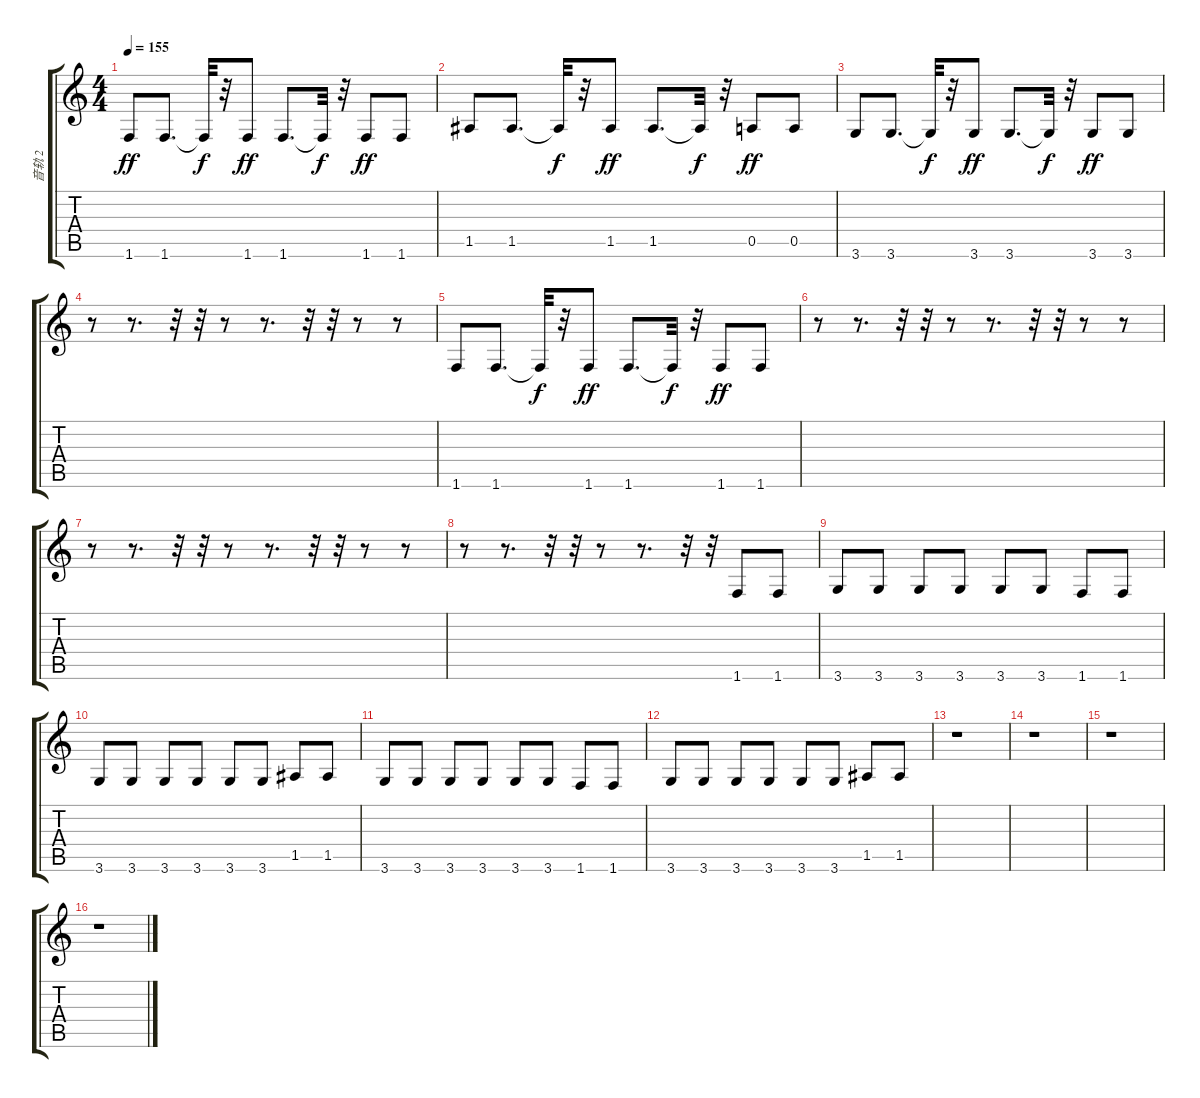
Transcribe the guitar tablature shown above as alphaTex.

\track ("音轨 2" "音轨 2") {instrument electricbassfinger}
\staff {score tabs}
\tuning (E4 B3 G3 D3 A2 E2) {hide}
\ts (4 4)
\tempo 155
\clef g2
\ks c
1.6.8{dy ff} 1.6.8{d} 1.6{t}.32{dy f} r.32 1.6.8{dy ff} 1.6.8{d} 1.6{t}.32{dy f} r.32 1.6.8{dy ff} 1.6.8 |
1.5.8 1.5.8{d} 1.5{t}.32{dy f} r.32 1.5.8{dy ff} 1.5.8{d} 1.5{t}.32{dy f} r.32 0.5.8{dy ff} 0.5.8 |
3.6.8 3.6.8{d} 3.6{t}.32{dy f} r.32 3.6.8{dy ff} 3.6.8{d} 3.6{t}.32{dy f} r.32 3.6.8{dy ff} 3.6.8 |
r.8 r.8{d} r.32 r.32 r.8 r.8{d} r.32 r.32 r.8 r.8 |
1.6.8 1.6.8{d} 1.6{t}.32{dy f} r.32 1.6.8{dy ff} 1.6.8{d} 1.6{t}.32{dy f} r.32 1.6.8{dy ff} 1.6.8 |
r.8 r.8{d} r.32 r.32 r.8 r.8{d} r.32 r.32 r.8 r.8 |
r.8 r.8{d} r.32 r.32 r.8 r.8{d} r.32 r.32 r.8 r.8 |
r.8 r.8{d} r.32 r.32 r.8 r.8{d} r.32 r.32 1.6.8 1.6.8 |
3.6.8 3.6.8 3.6.8 3.6.8 3.6.8 3.6.8 1.6.8 1.6.8 |
3.6.8 3.6.8 3.6.8 3.6.8 3.6.8 3.6.8 1.5.8 1.5.8 |
3.6.8 3.6.8 3.6.8 3.6.8 3.6.8 3.6.8 1.6.8 1.6.8 |
3.6.8 3.6.8 3.6.8 3.6.8 3.6.8 3.6.8 1.5.8 1.5.8 |
r.1 |
r.1 |
r.1 |
r.1
